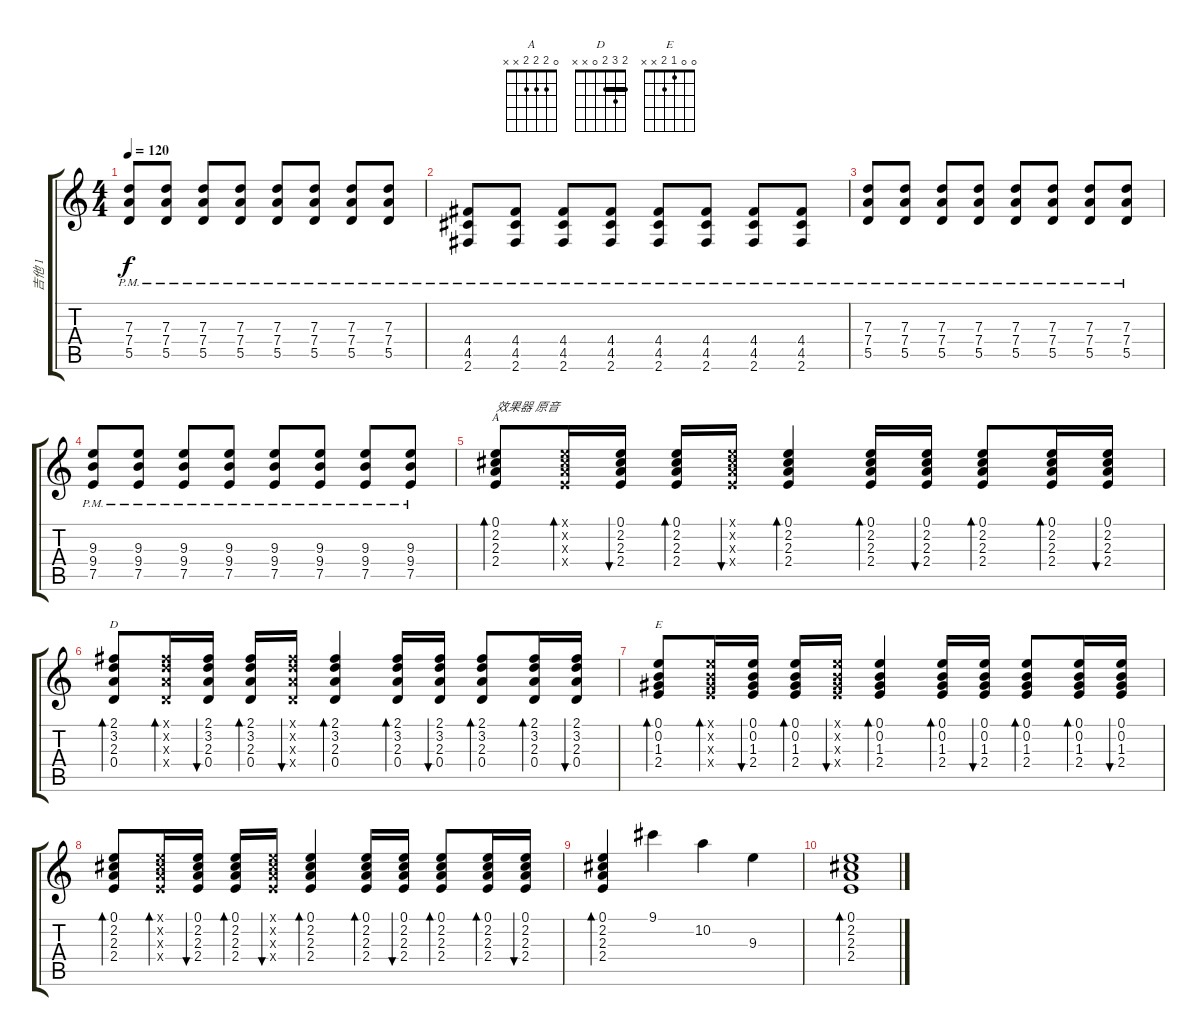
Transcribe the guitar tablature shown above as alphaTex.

\track ("吉他 1" "吉他 1") {instrument acousticguitarsteel}
\staff {score tabs}
\tuning (E4 B3 G3 D3 A2 E2) {hide}
\chord ("A" 0 2 2 2 x x)
\chord ("D" 2 3 2 0 x x) {barre 2}
\chord ("E" 0 0 1 2 x x)
\ts (4 4)
\tempo 120
\clef g2
\ks c
(7.3{pm} 7.4{pm} 5.5{pm}).8{dy f} (7.3{pm} 7.4{pm} 5.5{pm}).8 (7.3{pm} 7.4{pm} 5.5{pm}).8 (7.3{pm} 7.4{pm} 5.5{pm}).8 (7.3{pm} 7.4{pm} 5.5{pm}).8 (7.3{pm} 7.4{pm} 5.5{pm}).8 (7.3{pm} 7.4{pm} 5.5{pm}).8 (7.3{pm} 7.4{pm} 5.5{pm}).8 |
(4.4{pm} 4.5{pm} 2.6{pm}).8 (4.4{pm} 4.5{pm} 2.6{pm}).8 (4.4{pm} 4.5{pm} 2.6{pm}).8 (4.4{pm} 4.5{pm} 2.6{pm}).8 (4.4{pm} 4.5{pm} 2.6{pm}).8 (4.4{pm} 4.5{pm} 2.6{pm}).8 (4.4{pm} 4.5{pm} 2.6{pm}).8 (4.4{pm} 4.5{pm} 2.6{pm}).8 |
(7.3{pm} 7.4{pm} 5.5{pm}).8 (7.3{pm} 7.4{pm} 5.5{pm}).8 (7.3{pm} 7.4{pm} 5.5{pm}).8 (7.3{pm} 7.4{pm} 5.5{pm}).8 (7.3{pm} 7.4{pm} 5.5{pm}).8 (7.3{pm} 7.4{pm} 5.5{pm}).8 (7.3{pm} 7.4{pm} 5.5{pm}).8 (7.3{pm} 7.4{pm} 5.5{pm}).8 |
(9.3{pm} 9.4{pm} 7.5{pm}).8 (9.3{pm} 9.4{pm} 7.5{pm}).8 (9.3{pm} 9.4{pm} 7.5{pm}).8 (9.3{pm} 9.4{pm} 7.5{pm}).8 (9.3{pm} 9.4{pm} 7.5{pm}).8 (9.3{pm} 9.4{pm} 7.5{pm}).8 (9.3{pm} 9.4{pm} 7.5{pm}).8 (9.3{pm} 9.4{pm} 7.5{pm}).8 |
(0.1 2.2 2.3 2.4).8{bd 60 ch "A" txt "效果器 原音" volume 11 instrument acousticguitarsteel} (0.1{x} 2.2{x} 2.3{x} 2.4{x}).16{bd 60} (0.1 2.2 2.3 2.4).16{bu 60} (0.1 2.2 2.3 2.4).16{bd 60} (0.1{x} 2.2{x} 2.3{x} 2.4{x}).16{bu 60} (0.1 2.2 2.3 2.4).4{bd 60} (0.1 2.2 2.3 2.4).16{bd 60} (0.1 2.2 2.3 2.4).16{bu 60} (0.1 2.2 2.3 2.4).8{bd 60} (0.1 2.2 2.3 2.4).16{bd 60} (0.1 2.2 2.3 2.4).16{bu 60} |
(2.1 3.2 2.3 0.4).8{bd 60 ch "D"} (2.1{x} 3.2{x} 2.3{x} 0.4{x}).16{bd 60} (2.1 3.2 2.3 0.4).16{bu 60} (2.1 3.2 2.3 0.4).16{bd 60} (2.1{x} 3.2{x} 2.3{x} 0.4{x}).16{bu 60} (2.1 3.2 2.3 0.4).4{bd 60} (2.1 3.2 2.3 0.4).16{bd 60} (2.1 3.2 2.3 0.4).16{bu 60} (2.1 3.2 2.3 0.4).8{bd 60} (2.1 3.2 2.3 0.4).16{bd 60} (2.1 3.2 2.3 0.4).16{bu 60} |
(0.1 0.2 1.3 2.4).8{bd 60 ch "E"} (0.1{x} 0.2{x} 1.3{x} 2.4{x}).16{bd 60} (0.1 0.2 1.3 2.4).16{bu 60} (0.1 0.2 1.3 2.4).16{bd 60} (0.1{x} 0.2{x} 1.3{x} 2.4{x}).16{bu 60} (0.1 0.2 1.3 2.4).4{bd 60} (0.1 0.2 1.3 2.4).16{bd 60} (0.1 0.2 1.3 2.4).16{bu 60} (0.1 0.2 1.3 2.4).8{bd 60} (0.1 0.2 1.3 2.4).16{bd 60} (0.1 0.2 1.3 2.4).16{bu 60} |
(0.1 2.2 2.3 2.4).8{bd 60} (0.1{x} 2.2{x} 2.3{x} 2.4{x}).16{bd 60} (0.1 2.2 2.3 2.4).16{bu 60} (0.1 2.2 2.3 2.4).16{bd 60} (0.1{x} 2.2{x} 2.3{x} 2.4{x}).16{bu 60} (0.1 2.2 2.3 2.4).4{bd 60} (0.1 2.2 2.3 2.4).16{bd 60} (0.1 2.2 2.3 2.4).16{bu 60} (0.1 2.2 2.3 2.4).8{bd 60} (0.1 2.2 2.3 2.4).16{bd 60} (0.1 2.2 2.3 2.4).16{bu 60} |
(0.1 2.2 2.3 2.4).4{bd 60} 9.1.4 10.2.4 9.3.4 |
(0.1 2.2 2.3 2.4).1{bd 60}
